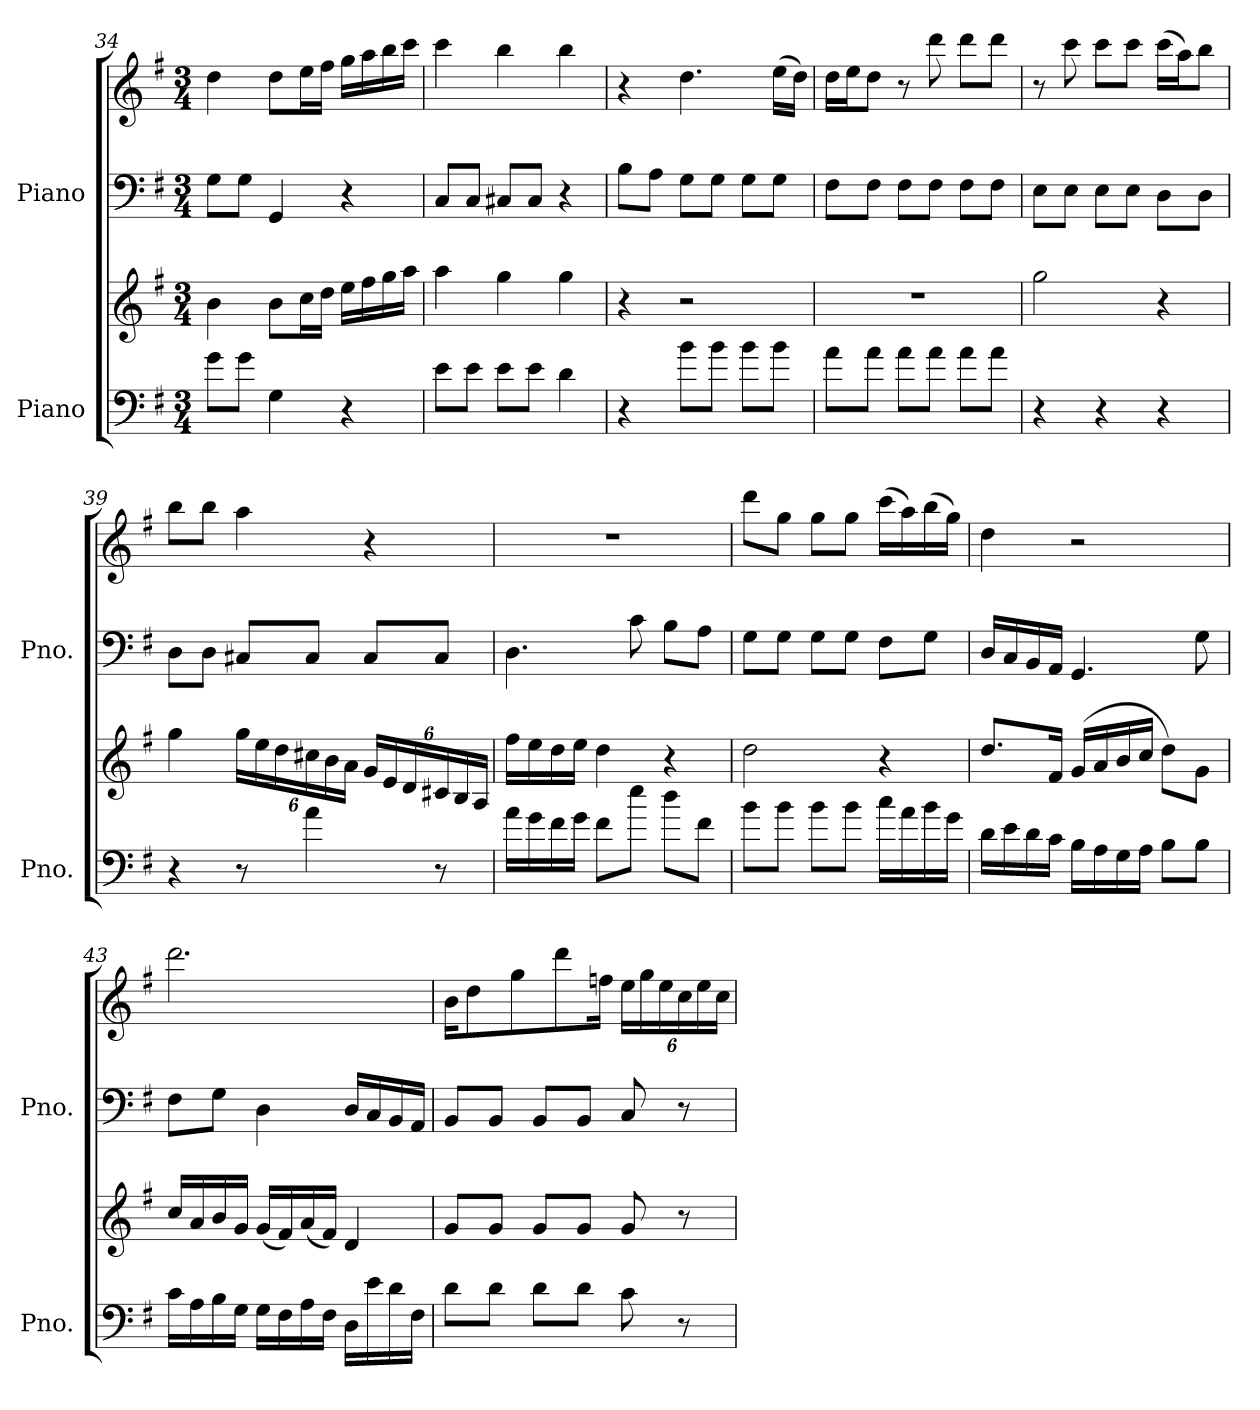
**kern	**kern	**kern	**kern
*part2	*part2	*part1	*part1
*staff4	*staff3	*staff2	*staff1
*I"Piano	*	*I"Piano	*
*I'Pno.	*	*I'Pno.	*
*clefF4	*clefG2	*clefF4	*clefG2
*k[f#]	*k[f#]	*k[f#]	*k[f#]
*M3/4	*M3/4	*M3/4	*M3/4
=34	=34	=34	=34
8g\L	4b\	8G\L	4dd\
8g\J	.	8G\J	.
4G\	8b\L	4GG/	8dd\L
.	16cc\L	.	16ee\L
.	16dd\JJ	.	16ff#\JJ
4r	16ee\LL	4r	16gg\LL
.	16ff#\	.	16aa\
.	16gg\	.	16bb\
.	16aa\JJ	.	16ccc\JJ
=35	=35	=35	=35
8e\L	4aa\	8C/L	4ccc\
8e\J	.	8C/J	.
8e\L	4gg\	8C#X/L	4bb\
8e\J	.	8C#/J	.
4d\	4gg\	4r	4bb\
!!LO:LB:g=z
=36	=36	=36	=36
4r	4r	8B\L	4r
.	.	8A\J	.
8b\L	2r	8G\L	4.dd\
8b\J	.	8G\J	.
8b\L	.	8G\L	.
8b\J	.	8G\J	(>16ee\LL
.	.	.	16dd\JJ)
=37	=37	=37	=37
8a\L	2.r	8F#\L	16dd\LL
.	.	.	16ee\J
8a\J	.	8F#\J	8dd\J
8a\L	.	8F#\L	8r
8a\J	.	8F#\J	8ddd\
8a\L	.	8F#\L	8ddd\L
8a\J	.	8F#\J	8ddd\J
=38	=38	=38	=38
4r	2gg\	8E\L	8r
.	.	8E\J	8ccc\
4r	.	8E\L	8ccc\L
.	.	8E\J	8ccc\J
4r	4r	8D\L	(>16ccc\LL
.	.	.	16aa\J)
.	.	8D\J	8bb\J
=39	=39	=39	=39
4r	4gg\	8D\L	8bb\L
.	.	8D\J	8bb\J
*	*Xbrackettup	*	*
8r	24gg\LL	8C#X/L	4aa\
.	24ee\	.	.
.	24dd\	.	.
4a\	24cc#X\	8C#/J	.
.	24b\	.	.
.	24a\JJ	.	.
.	24g/LL	8C#/L	4r
.	24e/	.	.
.	24d/	.	.
8r	24c#X/	8C#/J	.
.	24B/	.	.
.	24A/JJ	.	.
!!LO:LB:g=z
=40	=40	=40	=40
16a\LL	16ff#\LL	4.D\	2.r
16g\	16ee\	.	.
16f#\	16dd\	.	.
16g\JJ	16ee\JJ	.	.
8f#\L	4dd\	.	.
8ee\J	.	8c\	.
8dd\L	4r	8B\L	.
8f#\J	.	8A\J	.
=41	=41	=41	=41
8b\L	2dd\	8G\L	8ddd\L
8b\J	.	8G\J	8gg\J
8b\L	.	8G\L	8gg\L
8b\J	.	8G\J	8gg\J
16cc\LL	4r	8F#\L	(>16ccc\LL
16a\	.	.	16aa\)
16b\	.	8G\J	(>16bb\
16g\JJ	.	.	16gg\JJ)
=42	=42	=42	=42
16d\LL	8.dd/L	16D/LL	4dd\
16e\	.	16C/	.
16d\	.	16BB/	.
16c\JJ	16f#/Jk	16AA/JJ	.
16B\LL	(>16g/LL	4.GG/	2r
16A\	16a/	.	.
16G\	16b/	.	.
16A\JJ	16cc/JJ	.	.
8B\L	8dd\L)	.	.
8B\J	8g\J	8G\	.
!!LO:PB:g=z
=43	=43	=43	=43
16c\LL	16cc/LL	8F#\L	2.ddd\
16A\	16a/	.	.
16B\	16b/	8G\J	.
16G\JJ	16g/JJ	.	.
16G\LL	(<16g/LL	4D\	.
16F#\	16f#/)	.	.
16A\	(<16a/	.	.
16F#\JJ	16f#/JJ)	.	.
16D\LL	4d/	16D/LL	.
16e\	.	16C/	.
16d\	.	16BB/	.
16F#\JJ	.	16AA/JJ	.
=44	=44	=44	=44
8d\L	8g/L	8BB/L	16b\KL
.	.	.	8dd\
8d\J	8g/J	8BB/J	.
.	.	.	8gg\
8d\L	8g/L	8BB/L	.
.	.	.	8ddd\
8d\J	8g/J	8BB/J	.
.	.	.	16ffn\Jk
*	*	*	*Xbrackettup
8c\	8g/	8C/	24ee\LL
.	.	.	24gg\
.	.	.	24ee\
8r	8r	8r	24cc\
.	.	.	24ee\
.	.	.	24cc\JJ
=	=	=	=
*-	*-	*-	*-
